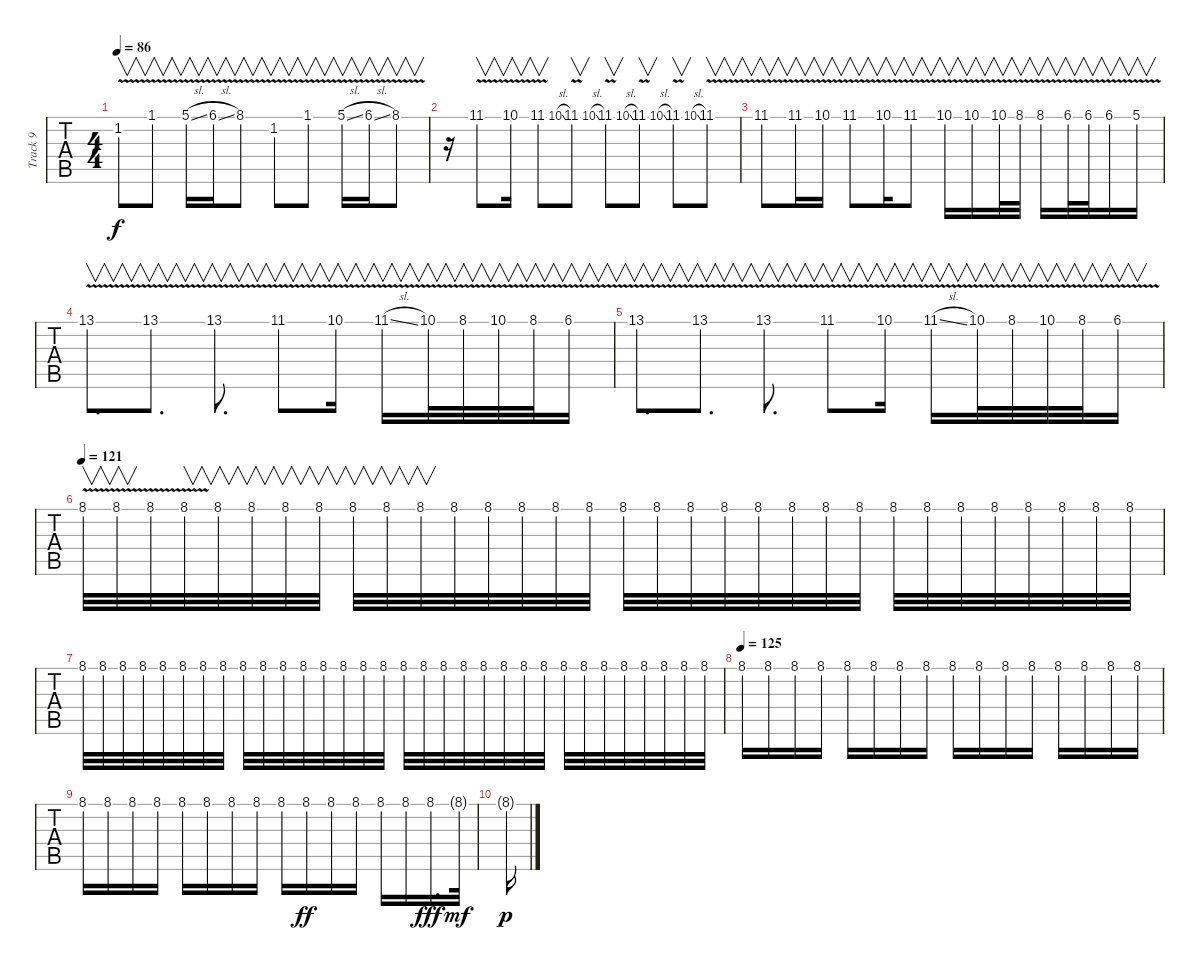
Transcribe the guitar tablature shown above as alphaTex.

\track ("Track 9" "Track 9") {instrument lead2sawtooth}
\staff {tabs}
\tuning (E4 B3 G3 D3 A2 E2) {hide}
\ts (4 4)
\tempo 86
\clef g2
\ks c
1.2{v}.8{v dy f} 1.1{v}.8{v} 5.1{v sl}.16{v} 6.1{v sl}.16{v} 8.1{v}.8{v} 1.2{v}.8{v} 1.1{v}.8{v} 5.1{v sl}.16{v} 6.1{v sl}.16{v} 8.1{v}.8{v} |
r.16 11.1{v}.8{v} 10.1{v}.16{v} 11.1{v}.8{v} 10.1{sl}.8{gr} 11.1{v}.8{v} 10.1{sl}.8{gr} 11.1{v}.8{v} 10.1{sl}.8{gr} 11.1{v}.8{v} 10.1{sl}.8{gr} 11.1{v}.8{v} 10.1{sl}.8{gr} 11.1{v}.8{v} |
11.1{v}.8{v} 11.1{v}.16{v} 10.1{v}.16{v} 11.1{v}.8{v} 10.1{v}.16{v} 11.1{v}.8{v} 10.1{v}.16{v} 10.1{v}.16{v} 10.1{v}.32{v} 8.1{v}.32{v} 8.1{v}.16{v} 6.1{v}.32{v} 6.1{v}.32{v} 6.1{v}.16{v} 5.1{v}.16{v} |
13.1{v}.8{v d} 13.1{v}.8{v d} 13.1{v}.8{v d} 11.1{v}.8{v} 10.1{v}.16{v} 11.1{v sl}.16{v} 10.1{v}.32{v} 8.1{v}.32{v} 10.1{v}.32{v} 8.1{v}.32{v} 6.1{v}.16{v} |
13.1{v}.8{v d} 13.1{v}.8{v d} 13.1{v}.8{v d} 11.1{v}.8{v} 10.1{v}.16{v} 11.1{v sl}.16{v} 10.1{v}.32{v} 8.1{v}.32{v} 10.1{v}.32{v} 8.1{v}.32{v} 6.1{v}.16{v} |
\tempo 121
8.1{v}.32{v volume 16} 8.1{v}.32{v} 8.1{v}.32 8.1{v}.32{v} 8.1.32{v} 8.1.32{v} 8.1.32{v} 8.1.32{v} 8.1.32{v} 8.1.32{v} 8.1.32{v} 8.1.32 8.1.32 8.1.32 8.1.32 8.1.32 8.1.32 8.1.32 8.1.32 8.1.32 8.1.32 8.1.32 8.1.32 8.1.32 8.1.32 8.1.32 8.1.32 8.1.32 8.1.32 8.1.32 8.1.32 8.1.32 |
8.1.32 8.1.32 8.1.32 8.1.32 8.1.32 8.1.32 8.1.32 8.1.32 8.1.32 8.1.32 8.1.32 8.1.32 8.1.32 8.1.32 8.1.32 8.1.32 8.1.32 8.1.32 8.1.32 8.1.32 8.1.32 8.1.32 8.1.32 8.1.32 8.1.32 8.1.32 8.1.32 8.1.32 8.1.32 8.1.32 8.1.32 8.1.32 |
\tempo 125
8.1.16 8.1.16 8.1.16 8.1.16 8.1.16 8.1.16 8.1.16 8.1.16 8.1.16 8.1.16 8.1.16 8.1.16 8.1.16 8.1.16 8.1.16 8.1.16 |
8.1.16 8.1.16 8.1.16 8.1.16 8.1.16 8.1.16 8.1.16 8.1.16 8.1.16 8.1.16{dy ff} 8.1.16 8.1.16 8.1.16 8.1.16 8.1.16{d dy fff} 8.1{g}.32{dy mf} |
8.1{g}.16{dy p}
